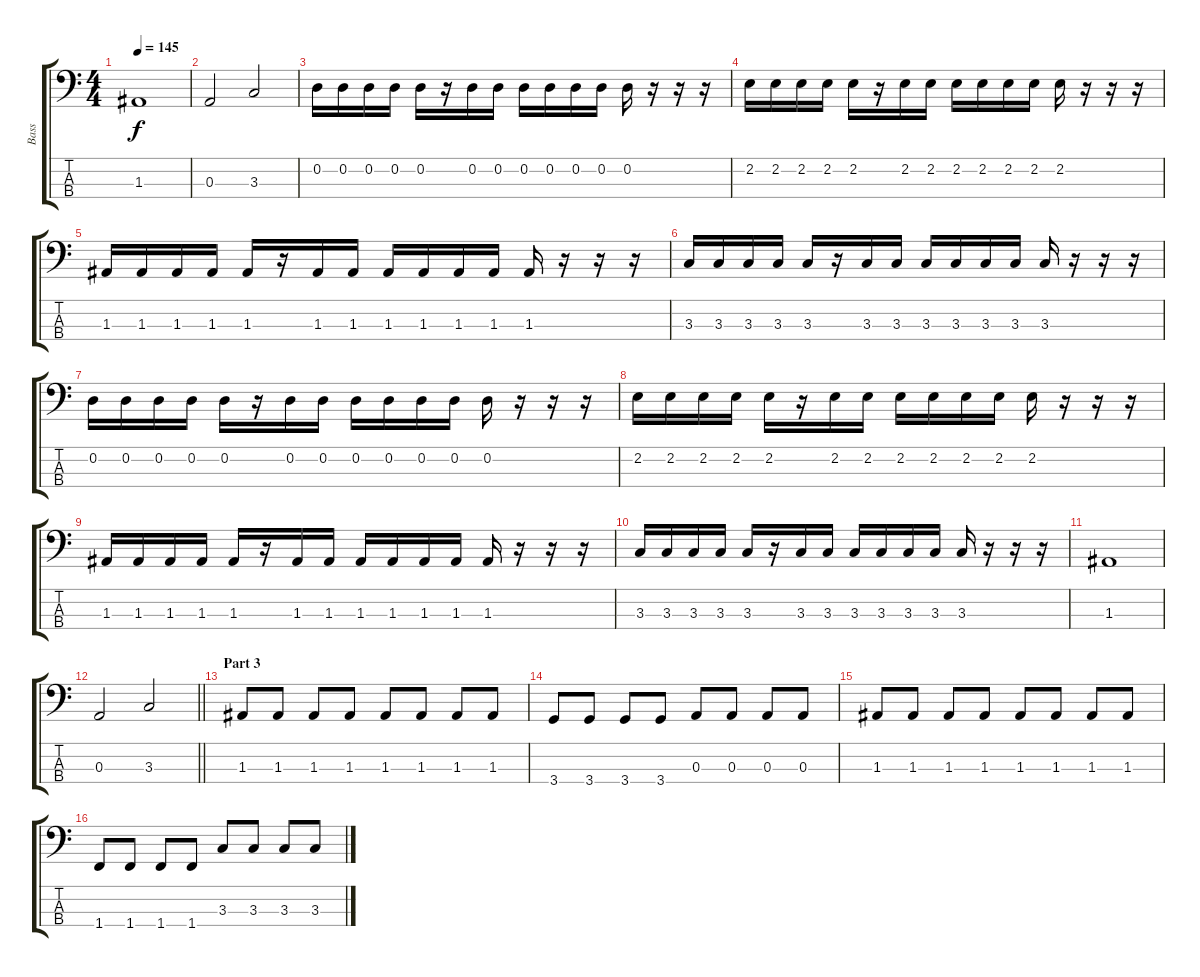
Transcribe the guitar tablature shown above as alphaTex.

\track ("Bass" "Bass") {instrument slapbass1}
\staff {score tabs}
\tuning (G2 D2 A1 E1) {hide}
\ts (4 4)
\tempo 145
\clef f4
\ks c
1.3.1{dy f} |
0.3.2 3.3.2 |
0.2.16 0.2.16 0.2.16 0.2.16 0.2.16 r.16 0.2.16 0.2.16 0.2.16 0.2.16 0.2.16 0.2.16 0.2.16 r.16 r.16 r.16 |
2.2.16 2.2.16 2.2.16 2.2.16 2.2.16 r.16 2.2.16 2.2.16 2.2.16 2.2.16 2.2.16 2.2.16 2.2.16 r.16 r.16 r.16 |
1.3.16 1.3.16 1.3.16 1.3.16 1.3.16 r.16 1.3.16 1.3.16 1.3.16 1.3.16 1.3.16 1.3.16 1.3.16 r.16 r.16 r.16 |
3.3.16 3.3.16 3.3.16 3.3.16 3.3.16 r.16 3.3.16 3.3.16 3.3.16 3.3.16 3.3.16 3.3.16 3.3.16 r.16 r.16 r.16 |
0.2.16 0.2.16 0.2.16 0.2.16 0.2.16 r.16 0.2.16 0.2.16 0.2.16 0.2.16 0.2.16 0.2.16 0.2.16 r.16 r.16 r.16 |
2.2.16 2.2.16 2.2.16 2.2.16 2.2.16 r.16 2.2.16 2.2.16 2.2.16 2.2.16 2.2.16 2.2.16 2.2.16 r.16 r.16 r.16 |
1.3.16 1.3.16 1.3.16 1.3.16 1.3.16 r.16 1.3.16 1.3.16 1.3.16 1.3.16 1.3.16 1.3.16 1.3.16 r.16 r.16 r.16 |
3.3.16 3.3.16 3.3.16 3.3.16 3.3.16 r.16 3.3.16 3.3.16 3.3.16 3.3.16 3.3.16 3.3.16 3.3.16 r.16 r.16 r.16 |
1.3.1 |
\barLineRight lightlight
0.3.2 3.3.2 |
\section ("" "Part 3")
1.3.8 1.3.8 1.3.8 1.3.8 1.3.8 1.3.8 1.3.8 1.3.8 |
3.4.8 3.4.8 3.4.8 3.4.8 0.3.8 0.3.8 0.3.8 0.3.8 |
1.3.8 1.3.8 1.3.8 1.3.8 1.3.8 1.3.8 1.3.8 1.3.8 |
1.4.8 1.4.8 1.4.8 1.4.8 3.3.8 3.3.8 3.3.8 3.3.8
